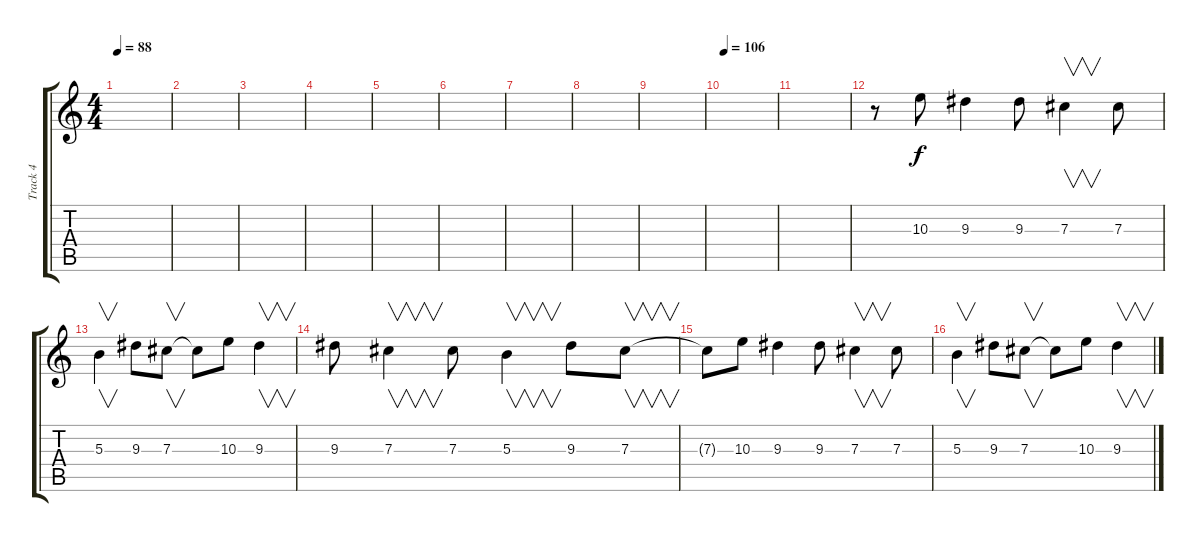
\track ("Track 4" "Track 4") {instrument electricguitarclean}
\staff {score tabs}
\tuning (Eb4 Bb3 Gb3 Db3 Ab2 Db2) {hide}
\ts (4 4)
\tempo 88
\clef g2
\ks c
|
|
|
|
|
|
|
|
|
\tempo 106
|
|
r.8 10.3.8 9.3.4 9.3.8 7.3.4{v} 7.3.8 |
5.3.4{v} 9.3.8 7.3.8{v} 7.3{t}.8 10.3.8 9.3.4{v} |
9.3.8 7.3.4{v} 7.3.8 5.3.4{v} 9.3.8 7.3.8{v} |
7.3{t}.8 10.3.8 9.3.4 9.3.8 7.3.4{v} 7.3.8 |
5.3.4{v} 9.3.8 7.3.8{v} 7.3{t}.8 10.3.8 9.3.4{v}
